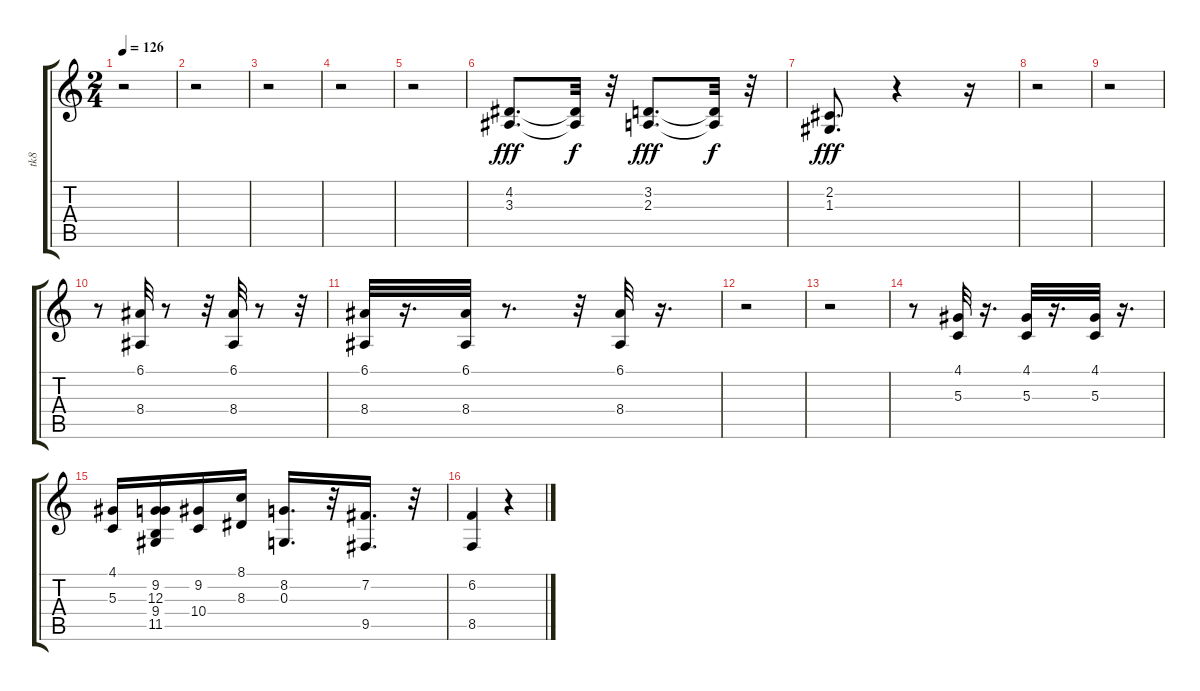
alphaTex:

\track ("tk8" "tk8") {instrument trumpet}
\staff {score tabs}
\tuning (E4 B3 G3 D3 A2 E2) {hide}
\ts (2 4)
\tempo 126
\clef g2
\ks c
r.2{dy fff} |
r.2 |
r.2 |
r.2 |
r.2 |
(4.2 3.3).8{d} (4.2{t} 3.3{t}).32{dy f} r.32 (3.2 2.3).8{d dy fff} (3.2{t} 2.3{t}).32{dy f} r.32 |
(2.2 1.3).8{d dy fff} r.4 r.16 |
r.2 |
r.2 |
r.8 (6.1 8.4).32 r.8 r.32 (6.1 8.4).32 r.8 r.32 |
(6.1 8.4).32 r.16{d} (6.1 8.4).32 r.8{d} r.32 (6.1 8.4).32 r.16{d} |
r.2 |
r.2 |
r.8 (4.1 5.3).32 r.16{d} (4.1 5.3).32 r.16{d} (4.1 5.3).32 r.16{d} |
(4.1 5.3).16 (9.2 12.3 9.4 11.5).16 (9.2 10.4).16 (8.1 8.3).16 (8.2 0.3).16{d} r.32 (7.2 9.5).16{d} r.32 |
(6.2 8.5).4 r.4
